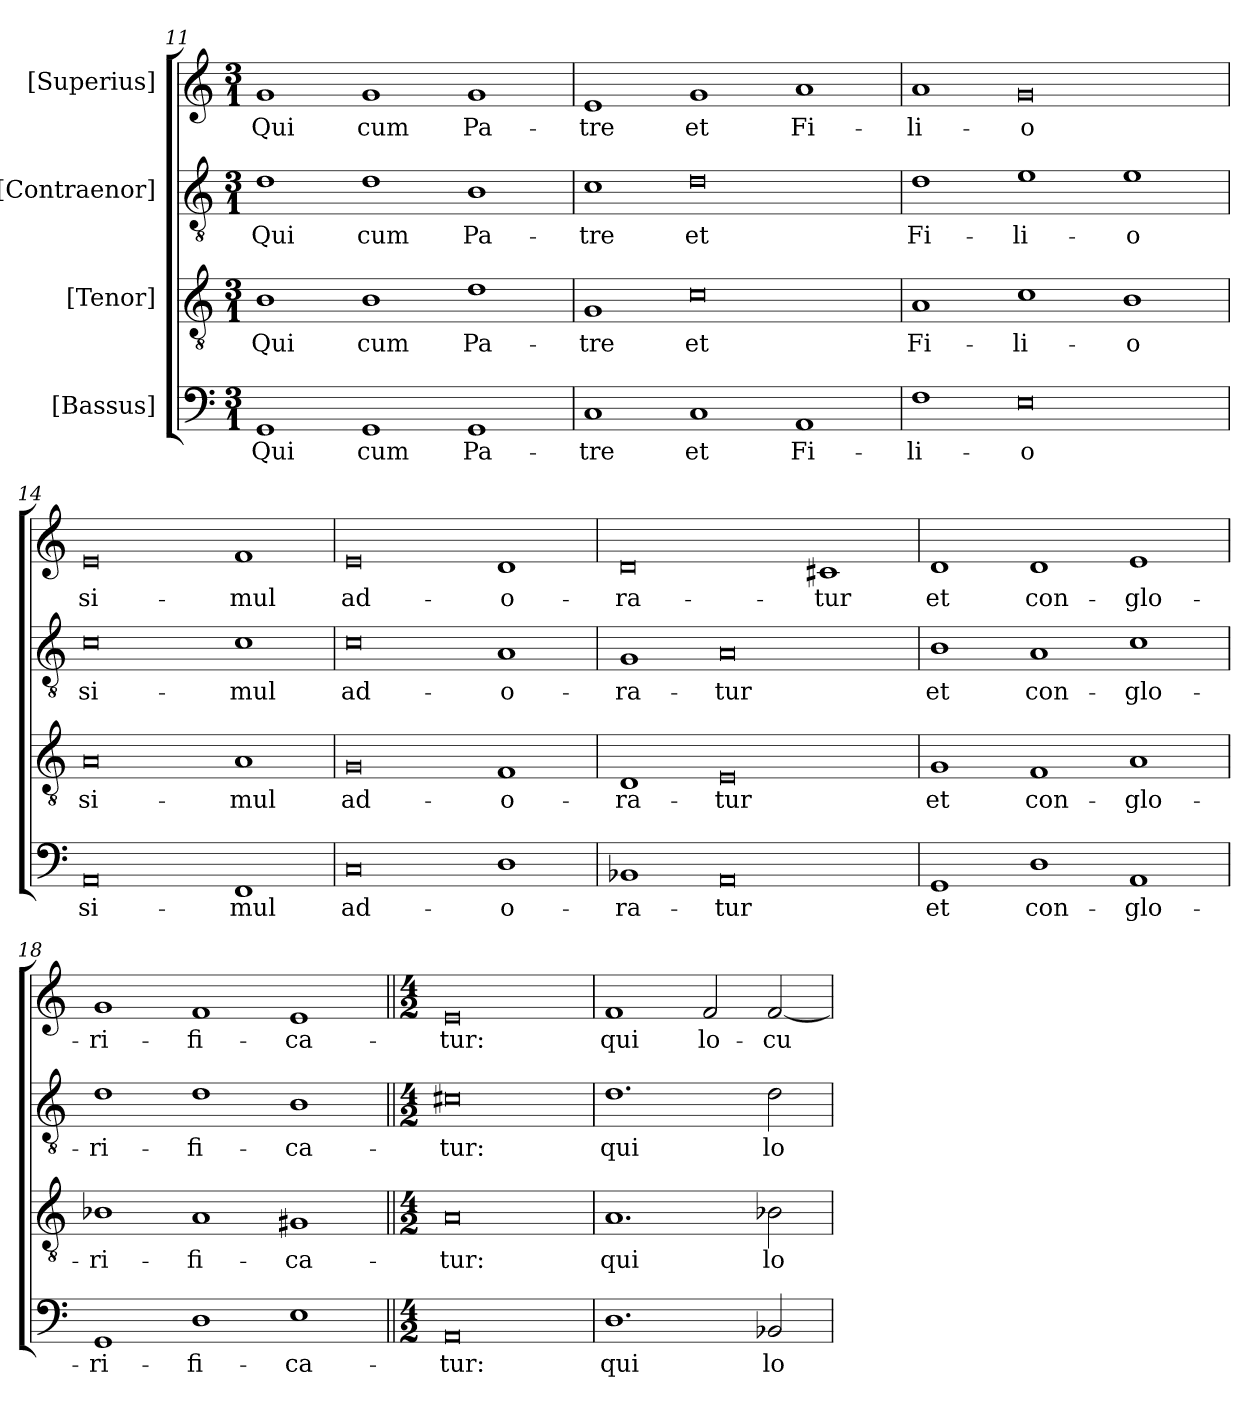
**kern	**text	**kern	**text	**kern	**text	**kern	**text
*part4	*part4	*part3	*part3	*part2	*part2	*part1	*part1
*staff4	*staff4	*staff3	*staff3	*staff2	*staff2	*staff1	*staff1
*I"[Bassus]	*	*I"[Tenor]	*	*I"[Contraenor]	*	*I"[Superius]	*
*clefF4	*	*clefGv2	*	*clefGv2	*	*clefG2	*
*k[]	*	*k[]	*	*k[]	*	*k[]	*
*M3/1	*	*M3/1	*	*M3/1	*	*M3/1	*
=11	=11	=11	=11	=11	=11	=11	=11
1GG/	Qui	1B\	Qui	1d/	Qui	1g/	Qui
1GG/	cum	1B\	cum	1d/	cum	1g/	cum
1GG/	Pa-	1d/	Pa-	1B\	Pa-	1g/	Pa-
=12	=12	=12	=12	=12	=12	=12	=12
1C/	-tre	1G/	-tre	1c/	-tre	1e/	-tre
1C/	et	0c\	et	0d/	et	1g/	et
1AA/	Fi-	.	.	.	.	1a/	Fi-
=13	=13	=13	=13	=13	=13	=13	=13
1F/	-li-	1A/	Fi-	1d/	Fi-	1a/	-li-
0E/	-o	1c/	-li-	1e/	-li-	0g/	-o
.	.	1B\	-o	1e/	-o	.	.
=14	=14	=14	=14	=14	=14	=14	=14
0AA/	si-	0A/	si-	0c/	si-	0e/	si-
1FF/	-mul	1A/	-mul	1c/	-mul	1f/	-mul
=15	=15	=15	=15	=15	=15	=15	=15
0C/	ad-	0G/	ad-	0c/	ad-	0e/	ad-
1D\	-o-	1F/	-o-	1A/	-o-	1d/	-o-
=16	=16	=16	=16	=16	=16	=16	=16
1BB-X/	-ra-	1D/	-ra-	1G/	-ra-	0d/	-ra-
0AA/	-tur	0E/	-tur	0A/	-tur	.	.
.	.	.	.	.	.	1c#X/	-tur
=17	=17	=17	=17	=17	=17	=17	=17
1GG/	et	1G/	et	1B\	et	1d/	et
1D\	con-	1F/	con-	1A/	con-	1d/	con-
1AA/	-glo-	1A/	-glo-	1c/	-glo-	1e/	-glo-
=18	=18	=18	=18	=18	=18	=18	=18
1GG/	-ri-	1B-X\	-ri-	1d/	-ri-	1g/	-ri-
1D\	-fi-	1A/	-fi-	1d/	-fi-	1f/	-fi-
1E/	-ca-	1G#X/	-ca-	1B\	-ca-	1e/	-ca-
=19||	=19||	=19||	=19||	=19||	=19||	=19||	=19||
*M4/2	*	*M4/2	*	*M4/2	*	*M4/2	*
0AA/	-tur:	0A/	-tur:	0c#X\	-tur:	0e/	-tur:
=20	=20	=20	=20	=20	=20	=20	=20
1.D\	qui	1.A/	qui	1.d/	qui	1f/	qui
.	.	.	.	.	.	2f/	lo-
2BB-X/	lo-	2B-X\	lo-	2d\	lo-	[2f/	-cu-
=	=	=	=	=	=	=	=
*-	*-	*-	*-	*-	*-	*-	*-
